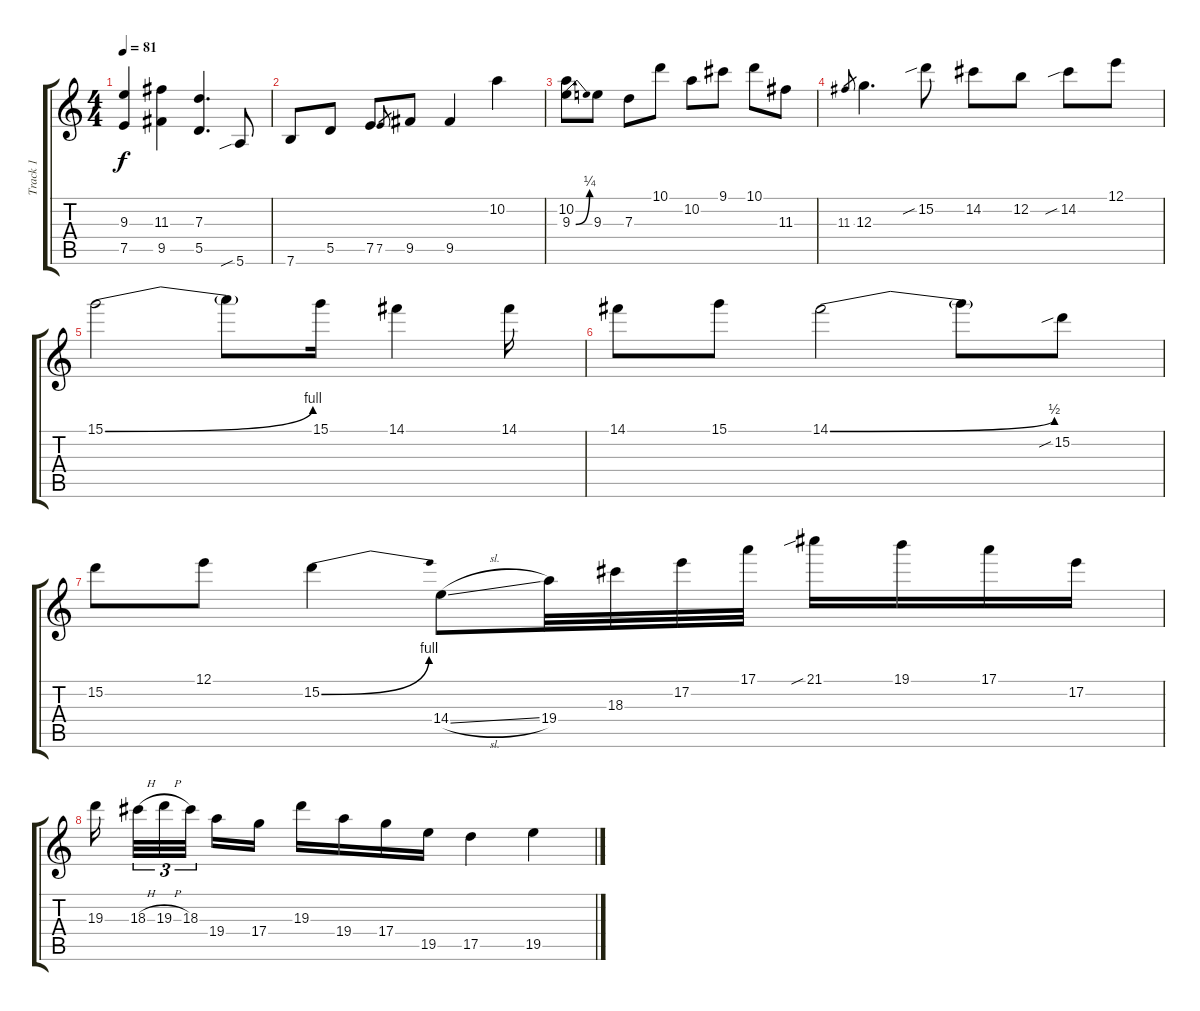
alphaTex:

\track ("Track 1" "Track 1") {instrument overdrivenguitar}
\staff {score tabs}
\tuning (E4 B3 G3 D3 A2 E2) {hide}
\ts (4 4)
\tempo 81
\clef g2
\ks c
(9.3 7.5).4{dy f instrument overdrivenguitar} (11.3 9.5).4 (7.3 5.5).4{d} 5.6{sib}.8 |
7.6.8 5.5.8 7.5.8 7.5.8{gr} 9.5.8 9.5.4 10.2.4 |
(10.2 9.3{be (bend 0 0 60 1)}).8 9.3.8 7.3.8 10.1.8 10.2.8 9.1.8 10.1.8 11.3.8 |
11.3.8{gr} 12.3.4{d} 15.2{sib}.8 14.2.8 12.2.8 14.2{sib}.8 12.1.8 |
15.1{be (bend 0 0 60 4)}.2 15.1{t}.8 15.1.16 14.1.4 14.1.16 |
14.1.8 15.1.8 14.1{be (bend 0 0 60 2)}.2 14.1{t}.8 15.2{sib}.8 |
15.2.8 12.1.8 15.2{be (bend 0 0 60 4)}.4 14.4{sl}.8 19.4.32 18.3.32 17.2.32 17.1.32 21.1{sib}.16 19.1.16 17.1.16 17.2.16 |
19.3.16{beam splitsecondary} 18.3{h}.32{tu (3 2)} 19.3{h}.32{tu (3 2)} 18.3.32{tu (3 2) beam splitsecondary} 19.4.16 17.4.16 19.3.16 19.4.16 17.4.16 19.5.16 17.5.4 19.5.4
